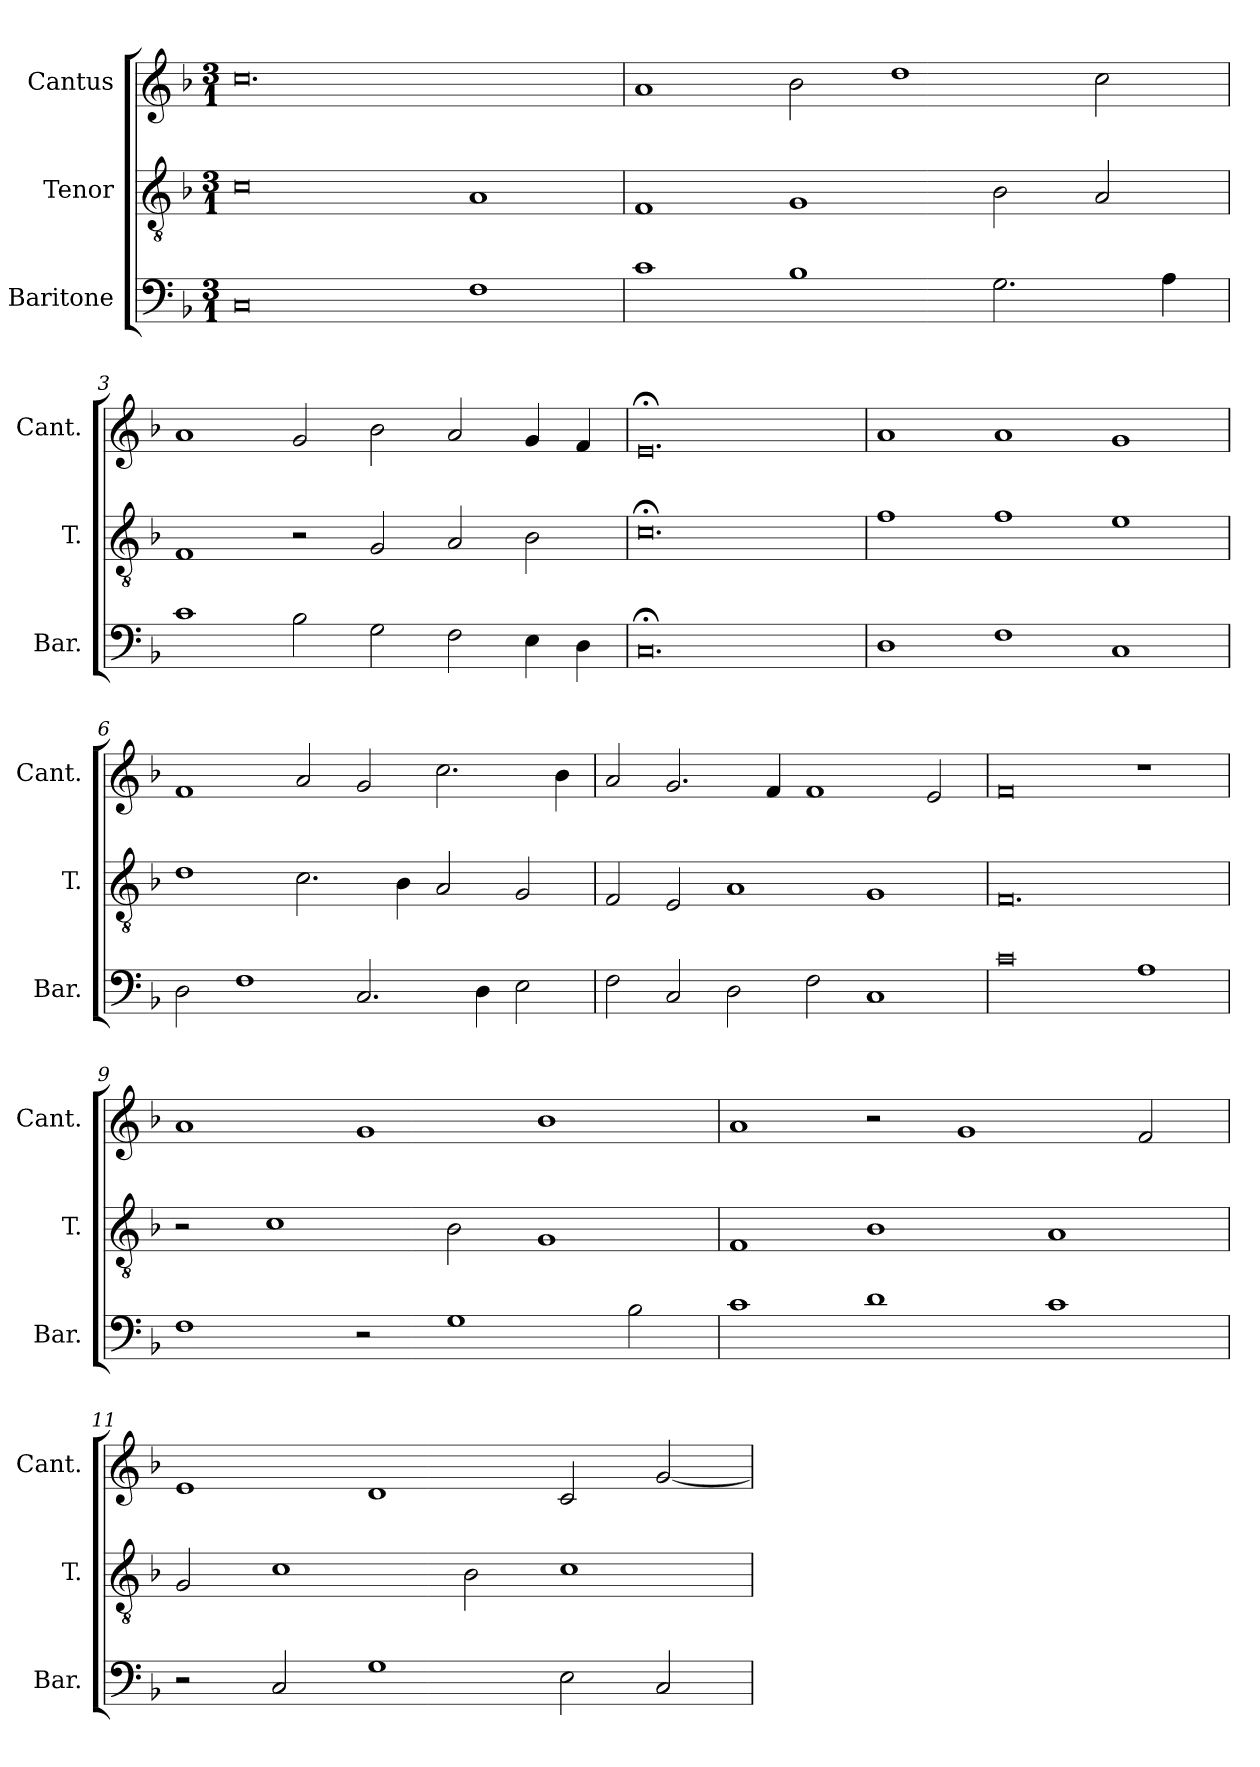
**kern	**kern	**kern	**dynam
*part3	*part2	*part1	*part1
*staff3	*staff2	*staff1	*staff1
*I"Baritone	*I"Tenor	*I"Cantus	*
*I'Bar.	*I'T.	*I'Cant.	*
*clefF4	*clefGv2	*clefG2	*
*	*ITrd7c12	*	*
*k[b-]	*k[b-]	*k[b-]	*
*F:	*F:	*F:	*
*M3/1	*M3/1	*M3/1	*
=1	=1	=1	=1
0C/	0C\	0.cc\	TRANSCRIPTIONS
1F\	1AA/	.	.
=2	=2	=2	=2
1c\	1FF/	1a/	.
1B-\	1GG/	2b-\	.
.	.	1dd\	.
2.G\	2BB-\	.	.
.	2AA/	2cc\	.
4A\	.	.	.
=3	=3	=3	=3
1c\	1FF/	1a/	.
2B-\	2r	2g/	.
2G\	2GG/	2b-\	.
2F\	2AA/	2a/	.
4E\	2BB-\	4g/	.
4D\	.	4f/	.
=4	=4	=4	=4
0.C;</	0.C;<\	0.e;</	.
=5	=5	=5	=5
1D\	1F\	1a/	.
1F\	1F\	1a/	.
1C/	1E\	1g/	.
=6	=6	=6	=6
2D\	1D\	1f/	.
1F\	.	.	.
.	2.C\	2a/	.
2.C/	.	2g/	.
.	4BB-\	.	.
.	2AA/	2.cc\	.
4D\	.	.	.
2E\	2GG/	.	.
.	.	4b-\	.
=7	=7	=7	=7
2F\	2FF/	2a/	.
2C/	2EE/	2.g/	.
2D\	1AA/	.	.
.	.	4f/	.
2F\	.	1f/	.
1C/	1GG/	.	.
.	.	2e/	.
=8	=8	=8	=8
0c\	0.FF/	0f/	.
1A\	.	1r	.
=9	=9	=9	=9
1F\	2r	1a/	.
.	1C\	.	.
2r	.	1g/	.
1G\	2BB-\	.	.
.	1GG/	1b-\	.
2B-\	.	.	.
=10	=10	=10	=10
1c\	1FF/	1a/	.
1d\	1BB-\	2r	.
.	.	1g/	.
1c\	1AA/	.	.
.	.	2f/	.
=11	=11	=11	=11
2r	2GG/	1e/	.
2C/	1C\	.	.
1G\	.	1d/	.
.	2BB-\	.	.
2E\	1C\	2c/	.
2C/	.	[2g/	.
=	=	=	=
*-	*-	*-	*-
